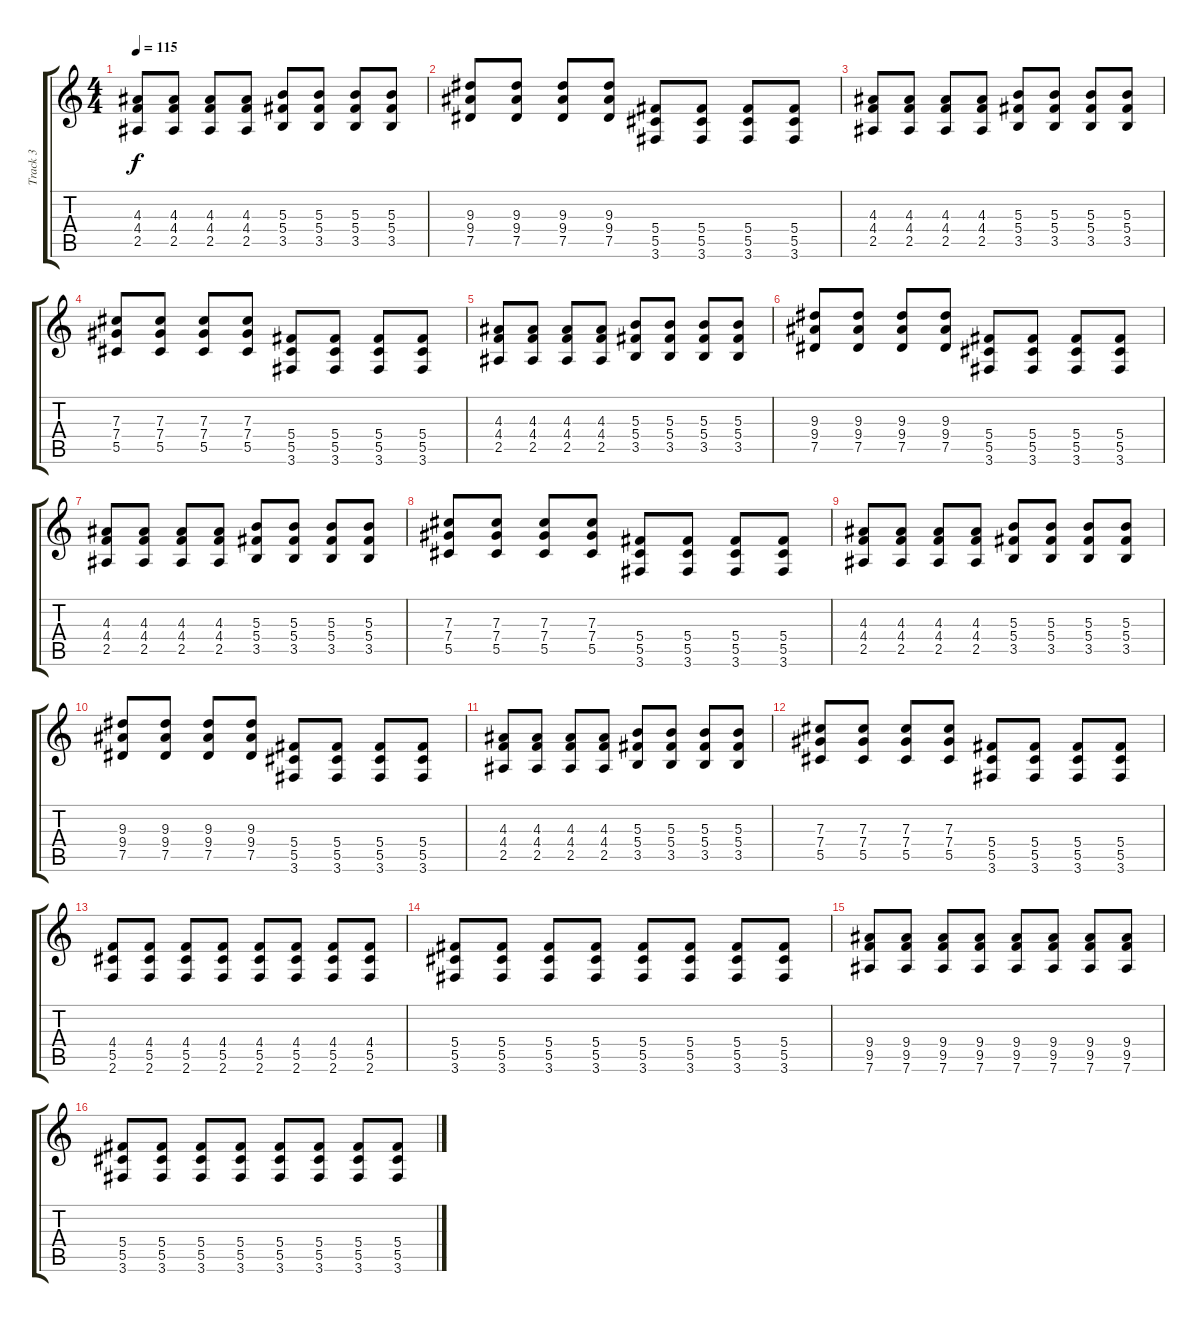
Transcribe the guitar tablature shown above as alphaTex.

\track ("Track 3" "Track 3") {instrument overdrivenguitar}
\staff {score tabs}
\tuning (Eb4 Bb3 Gb3 Db3 Ab2 Eb2) {hide}
\ts (4 4)
\tempo 115
\clef g2
\ks c
(4.3 4.4 2.5).8{dy f} (4.3 4.4 2.5).8 (4.3 4.4 2.5).8 (4.3 4.4 2.5).8 (5.3 5.4 3.5).8 (5.3 5.4 3.5).8 (5.3 5.4 3.5).8 (5.3 5.4 3.5).8 |
(9.3 9.4 7.5).8 (9.3 9.4 7.5).8 (9.3 9.4 7.5).8 (9.3 9.4 7.5).8 (5.4 5.5 3.6).8 (5.4 5.5 3.6).8 (5.4 5.5 3.6).8 (5.4 5.5 3.6).8 |
(4.3 4.4 2.5).8 (4.3 4.4 2.5).8 (4.3 4.4 2.5).8 (4.3 4.4 2.5).8 (5.3 5.4 3.5).8 (5.3 5.4 3.5).8 (5.3 5.4 3.5).8 (5.3 5.4 3.5).8 |
(7.3 7.4 5.5).8 (7.3 7.4 5.5).8 (7.3 7.4 5.5).8 (7.3 7.4 5.5).8 (5.4 5.5 3.6).8 (5.4 5.5 3.6).8 (5.4 5.5 3.6).8 (5.4 5.5 3.6).8 |
(4.3 4.4 2.5).8 (4.3 4.4 2.5).8 (4.3 4.4 2.5).8 (4.3 4.4 2.5).8 (5.3 5.4 3.5).8 (5.3 5.4 3.5).8 (5.3 5.4 3.5).8 (5.3 5.4 3.5).8 |
(9.3 9.4 7.5).8 (9.3 9.4 7.5).8 (9.3 9.4 7.5).8 (9.3 9.4 7.5).8 (5.4 5.5 3.6).8 (5.4 5.5 3.6).8 (5.4 5.5 3.6).8 (5.4 5.5 3.6).8 |
(4.3 4.4 2.5).8 (4.3 4.4 2.5).8 (4.3 4.4 2.5).8 (4.3 4.4 2.5).8 (5.3 5.4 3.5).8 (5.3 5.4 3.5).8 (5.3 5.4 3.5).8 (5.3 5.4 3.5).8 |
(7.3 7.4 5.5).8 (7.3 7.4 5.5).8 (7.3 7.4 5.5).8 (7.3 7.4 5.5).8 (5.4 5.5 3.6).8 (5.4 5.5 3.6).8 (5.4 5.5 3.6).8 (5.4 5.5 3.6).8 |
(4.3 4.4 2.5).8 (4.3 4.4 2.5).8 (4.3 4.4 2.5).8 (4.3 4.4 2.5).8 (5.3 5.4 3.5).8 (5.3 5.4 3.5).8 (5.3 5.4 3.5).8 (5.3 5.4 3.5).8 |
(9.3 9.4 7.5).8 (9.3 9.4 7.5).8 (9.3 9.4 7.5).8 (9.3 9.4 7.5).8 (5.4 5.5 3.6).8 (5.4 5.5 3.6).8 (5.4 5.5 3.6).8 (5.4 5.5 3.6).8 |
(4.3 4.4 2.5).8 (4.3 4.4 2.5).8 (4.3 4.4 2.5).8 (4.3 4.4 2.5).8 (5.3 5.4 3.5).8 (5.3 5.4 3.5).8 (5.3 5.4 3.5).8 (5.3 5.4 3.5).8 |
(7.3 7.4 5.5).8 (7.3 7.4 5.5).8 (7.3 7.4 5.5).8 (7.3 7.4 5.5).8 (5.4 5.5 3.6).8 (5.4 5.5 3.6).8 (5.4 5.5 3.6).8 (5.4 5.5 3.6).8 |
(4.4 5.5 2.6).8 (4.4 5.5 2.6).8 (4.4 5.5 2.6).8 (4.4 5.5 2.6).8 (4.4 5.5 2.6).8 (4.4 5.5 2.6).8 (4.4 5.5 2.6).8 (4.4 5.5 2.6).8 |
(5.4 5.5 3.6).8 (5.4 5.5 3.6).8 (5.4 5.5 3.6).8 (5.4 5.5 3.6).8 (5.4 5.5 3.6).8 (5.4 5.5 3.6).8 (5.4 5.5 3.6).8 (5.4 5.5 3.6).8 |
(9.4 9.5 7.6).8 (9.4 9.5 7.6).8 (9.4 9.5 7.6).8 (9.4 9.5 7.6).8 (9.4 9.5 7.6).8 (9.4 9.5 7.6).8 (9.4 9.5 7.6).8 (9.4 9.5 7.6).8 |
(5.4 5.5 3.6).8 (5.4 5.5 3.6).8 (5.4 5.5 3.6).8 (5.4 5.5 3.6).8 (5.4 5.5 3.6).8 (5.4 5.5 3.6).8 (5.4 5.5 3.6).8 (5.4 5.5 3.6).8
